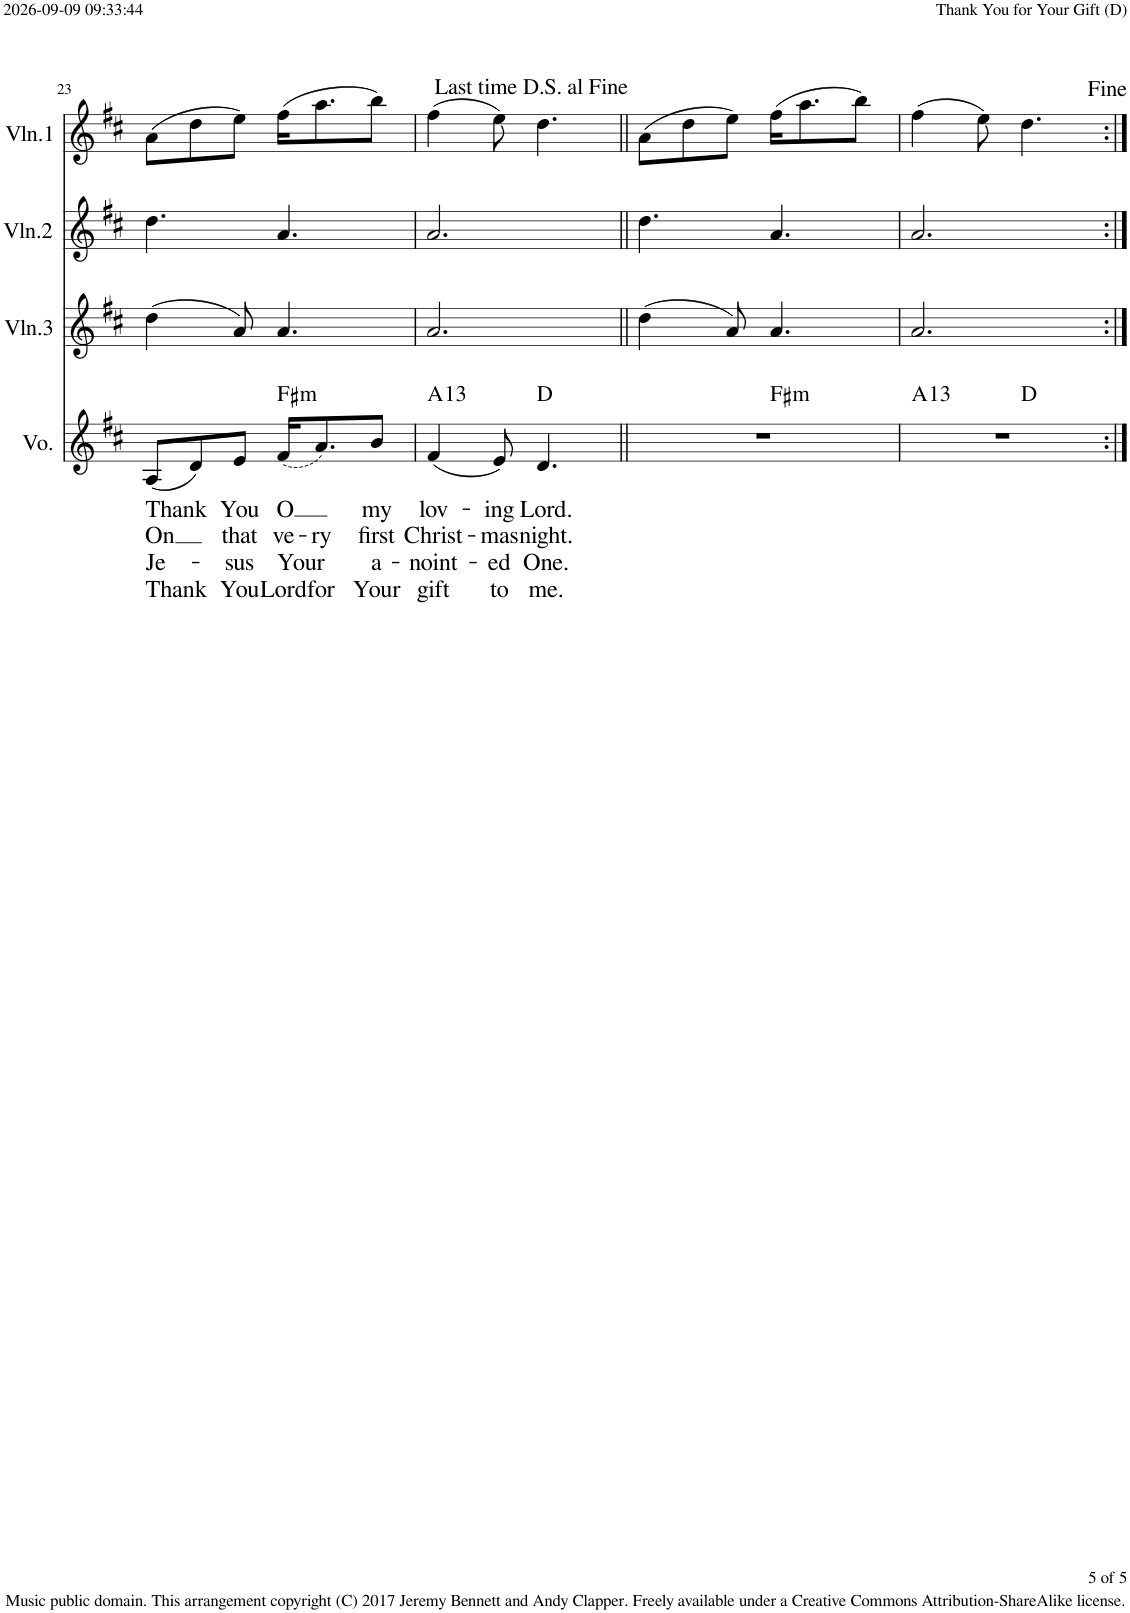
**kern	**text	**text	**text	**text	**harte	**kern	**kern	**kern
*part4	*part4	*part4	*part4	*part4	*part4	*part3	*part2	*part1
*staff4	*staff4	*staff4	*staff4	*staff4	*	*staff3	*staff2	*staff1
*I"Voice	*	*	*	*	*	*I"Violin 3	*I"Violin 2	*I"Violin 1
*I'Vo.	*	*	*	*	*	*I'Vln.3	*I'Vln.2	*I'Vln.1
!!LO:PB:g=z
*clefG2	*	*	*	*	*	*clefG2	*clefG2	*clefG2
*k[f#c#]	*	*	*	*	*	*k[f#c#]	*k[f#c#]	*k[f#c#]
*M6/8	*	*	*	*	*	*M6/8	*M6/8	*M6/8
=23	=23	=23	=23	=23	=23	=23	=23	=23
!	!LO:LY:b	!LO:LY:b	!LO:LY:b	!LO:LY:b	!	!	!	!
(8A/L	Thank	On	Je-	Thank	.	(4dd\	4.dd\	(8a\L
8d/)	.	.	.	.	.	.	.	8dd\
!	!LO:LY:b	!LO:LY:b	!LO:LY:b	!LO:LY:b	!	!	!	!
8e/J	You	that	-sus	You	.	8a/)	.	8ee\J)
!	!LO:LY:b	!LO:LY:b	!LO:LY:b	!LO:LY:b	!LO:H:kt=m	!	!	!
(16f#/KL	O	ve-	Your	Lord	F#:min	4.a/	4.a/	(16ff#\KL
!	!	!LO:LY:b	!	!LO:LY:b	!	!	!	!
8.a/)	.	-ry	.	for	.	.	.	8.aa\
!	!LO:LY:b	!LO:LY:b	!LO:LY:b	!LO:LY:b	!	!	!	!
8b/J	my	first	a-	Your	.	.	.	8bb\J)
=24	=24	=24	=24	=24	=24	=24	=24	=24
!	!LO:LY:b	!LO:LY:b	!LO:LY:b	!LO:LY:b	!LO:H:kt=13	!	!	!
(4f#/	lov-	Christ-	-noint-	gift	A:9(11,13)	2.a/	2.a/	(4ff#\
!	!LO:LY:b	!LO:LY:b	!LO:LY:b	!LO:LY:b	!	!	!	!
8e/)	-ing	-mas	-ed	to	.	.	.	8ee\)
!	!LO:LY:b	!LO:LY:b	!LO:LY:b	!LO:LY:b	!	!	!	!
4.d/	Lord.	night.	One.	me.	D:maj	.	.	4.dd\
!	!	!	!	!	!	!	!	!LO:TX:a:t=Last time D.S. al Fine
=25||	=25||	=25||	=25||	=25||	=25||	=25||	=25||	=25||
*^	*	*	*	*	*	*	*	*
2.r	4.ryy	.	.	.	.	.	(4dd\	4.dd\	(8a\L
.	.	.	.	.	.	.	.	.	8dd\
.	.	.	.	.	.	.	8a/)	.	8ee\J)
!	!	!	!	!	!	!LO:H:kt=m	!	!	!
.	4.ryy	.	.	.	.	F#:min	4.a/	4.a/	(16ff#\KL
.	.	.	.	.	.	.	.	.	8.aa\
.	.	.	.	.	.	.	.	.	8bb\J)
=26	=26	=26	=26	=26	=26	=26	=26	=26	=26
!	!	!	!	!	!	!LO:H:kt=13	!	!	!
2.r	4.ryy	.	.	.	.	A:9(11,13)	2.a/	2.a/	(4ff#\
.	.	.	.	.	.	.	.	.	8ee\)
.	4.ryy	.	.	.	.	D:maj	.	.	4.dd\
*v	*v	*	*	*	*	*	*	*	*
=:|!	=:|!	=:|!	=:|!	=:|!	=:|!	=:|!	=:|!	=:|!
*-	*-	*-	*-	*-	*-	*-	*-	*-
